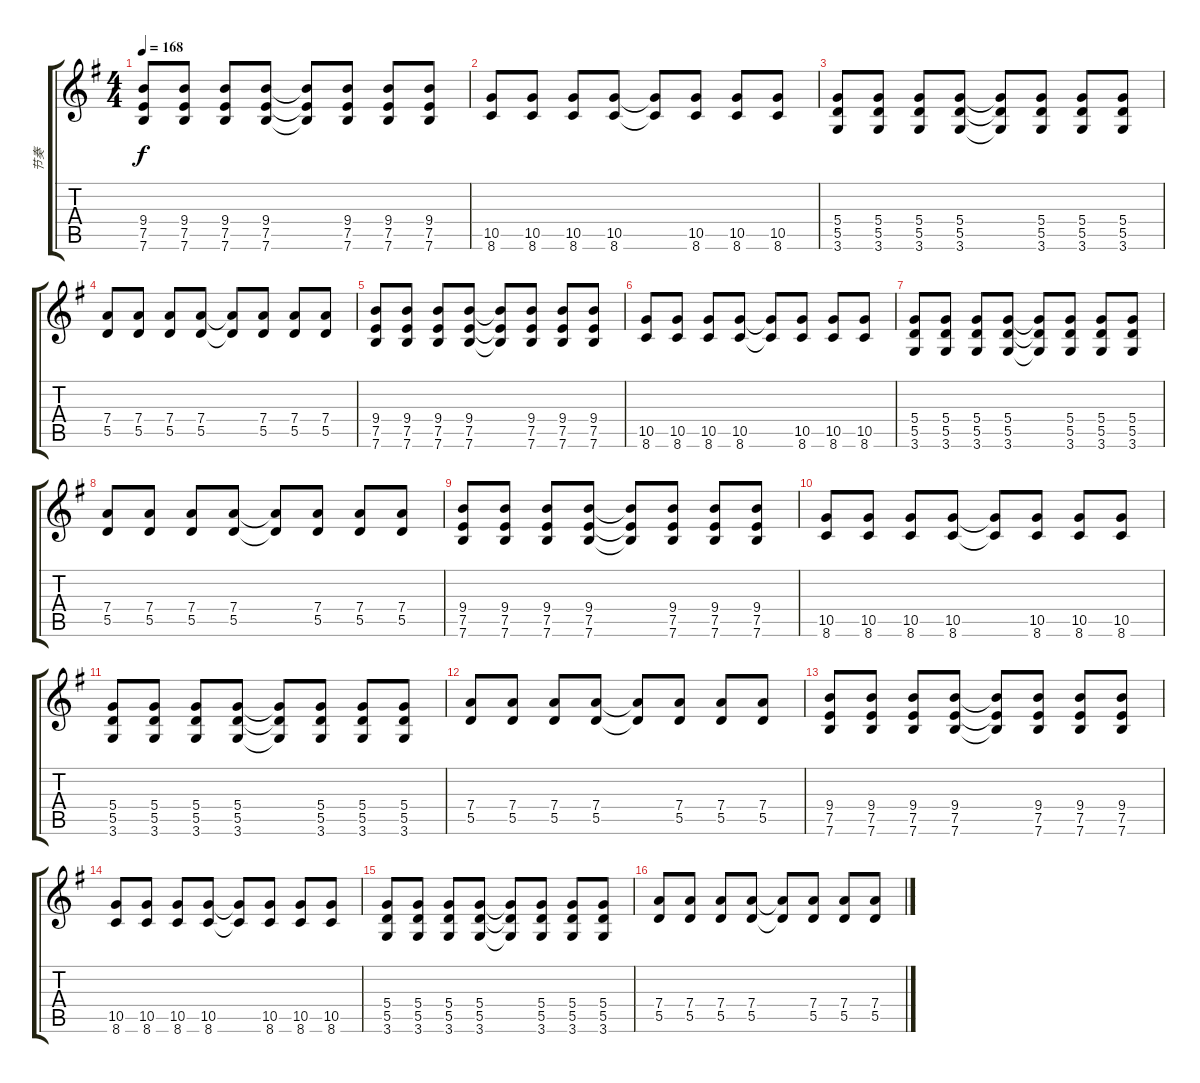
\track ("节奏" "节奏") {instrument distortionguitar}
\staff {score tabs}
\tuning (E4 B3 G3 D3 A2 E2) {hide}
\ts (4 4)
\tempo 168
\clef g2
\ks g
(9.4 7.5 7.6).8{dy f} (9.4 7.5 7.6).8 (9.4 7.5 7.6).8 (9.4 7.5 7.6).8 (9.4{t} 7.5{t} 7.6{t}).8 (9.4 7.5 7.6).8 (9.4 7.5 7.6).8 (9.4 7.5 7.6).8 |
(10.5 8.6).8 (10.5 8.6).8 (10.5 8.6).8 (10.5 8.6).8 (10.5{t} 8.6{t}).8 (10.5 8.6).8 (10.5 8.6).8 (10.5 8.6).8 |
(5.4 5.5 3.6).8 (5.4 5.5 3.6).8 (5.4 5.5 3.6).8 (5.4 5.5 3.6).8 (5.4{t} 5.5{t} 3.6{t}).8 (5.4 5.5 3.6).8 (5.4 5.5 3.6).8 (5.4 5.5 3.6).8 |
(7.4 5.5).8 (7.4 5.5).8 (7.4 5.5).8 (7.4 5.5).8 (7.4{t} 5.5{t}).8 (7.4 5.5).8 (7.4 5.5).8 (7.4 5.5).8 |
(9.4 7.5 7.6).8 (9.4 7.5 7.6).8 (9.4 7.5 7.6).8 (9.4 7.5 7.6).8 (9.4{t} 7.5{t} 7.6{t}).8 (9.4 7.5 7.6).8 (9.4 7.5 7.6).8 (9.4 7.5 7.6).8 |
(10.5 8.6).8 (10.5 8.6).8 (10.5 8.6).8 (10.5 8.6).8 (10.5{t} 8.6{t}).8 (10.5 8.6).8 (10.5 8.6).8 (10.5 8.6).8 |
(5.4 5.5 3.6).8 (5.4 5.5 3.6).8 (5.4 5.5 3.6).8 (5.4 5.5 3.6).8 (5.4{t} 5.5{t} 3.6{t}).8 (5.4 5.5 3.6).8 (5.4 5.5 3.6).8 (5.4 5.5 3.6).8 |
(7.4 5.5).8 (7.4 5.5).8 (7.4 5.5).8 (7.4 5.5).8 (7.4{t} 5.5{t}).8 (7.4 5.5).8 (7.4 5.5).8 (7.4 5.5).8 |
(9.4 7.5 7.6).8 (9.4 7.5 7.6).8 (9.4 7.5 7.6).8 (9.4 7.5 7.6).8 (9.4{t} 7.5{t} 7.6{t}).8 (9.4 7.5 7.6).8 (9.4 7.5 7.6).8 (9.4 7.5 7.6).8 |
(10.5 8.6).8 (10.5 8.6).8 (10.5 8.6).8 (10.5 8.6).8 (10.5{t} 8.6{t}).8 (10.5 8.6).8 (10.5 8.6).8 (10.5 8.6).8 |
(5.4 5.5 3.6).8 (5.4 5.5 3.6).8 (5.4 5.5 3.6).8 (5.4 5.5 3.6).8 (5.4{t} 5.5{t} 3.6{t}).8 (5.4 5.5 3.6).8 (5.4 5.5 3.6).8 (5.4 5.5 3.6).8 |
(7.4 5.5).8 (7.4 5.5).8 (7.4 5.5).8 (7.4 5.5).8 (7.4{t} 5.5{t}).8 (7.4 5.5).8 (7.4 5.5).8 (7.4 5.5).8 |
(9.4 7.5 7.6).8 (9.4 7.5 7.6).8 (9.4 7.5 7.6).8 (9.4 7.5 7.6).8 (9.4{t} 7.5{t} 7.6{t}).8 (9.4 7.5 7.6).8 (9.4 7.5 7.6).8 (9.4 7.5 7.6).8 |
(10.5 8.6).8 (10.5 8.6).8 (10.5 8.6).8 (10.5 8.6).8 (10.5{t} 8.6{t}).8 (10.5 8.6).8 (10.5 8.6).8 (10.5 8.6).8 |
(5.4 5.5 3.6).8 (5.4 5.5 3.6).8 (5.4 5.5 3.6).8 (5.4 5.5 3.6).8 (5.4{t} 5.5{t} 3.6{t}).8 (5.4 5.5 3.6).8 (5.4 5.5 3.6).8 (5.4 5.5 3.6).8 |
(7.4 5.5).8 (7.4 5.5).8 (7.4 5.5).8 (7.4 5.5).8 (7.4{t} 5.5{t}).8 (7.4 5.5).8 (7.4 5.5).8 (7.4 5.5).8
